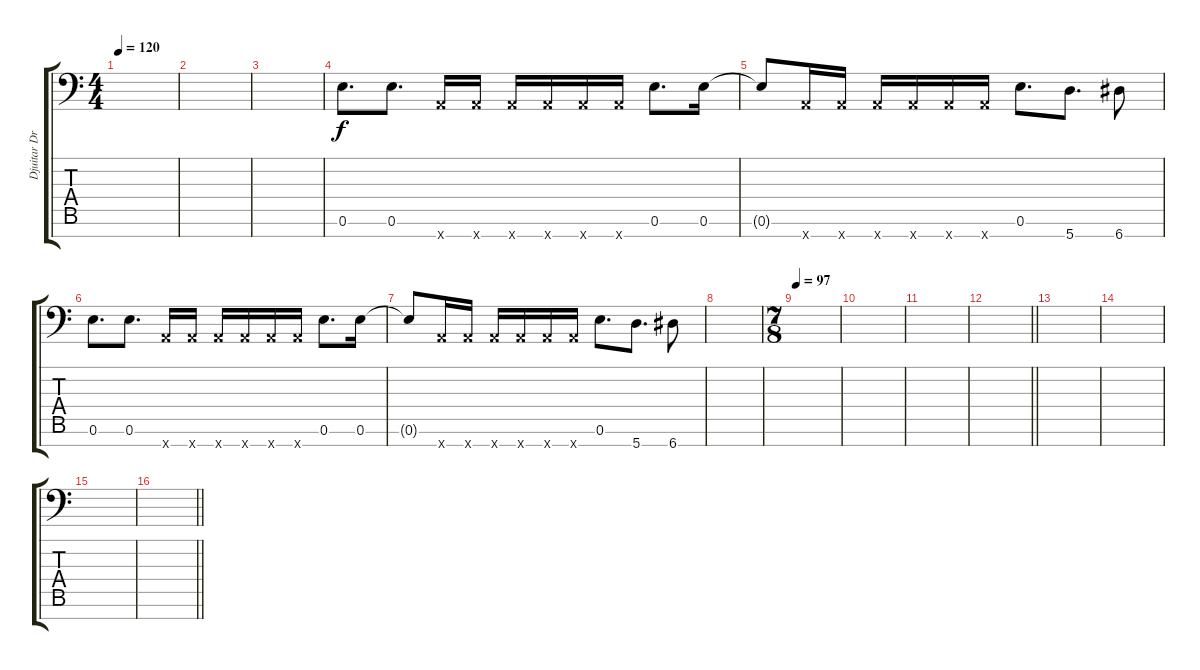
\track ("Djuitar Dropped A" "Djuitar Dr") {instrument distortionguitar}
\staff {score tabs}
\tuning (E4 B3 G3 D3 A2 E2 A1) {hide}
\ts (4 4)
\tempo 120
\clef f4
\ks c
|
|
|
0.6.8{d} 0.6.8{d} 0.7{x}.16 0.7{x}.16 0.7{x}.16 0.7{x}.16 0.7{x}.16 0.7{x}.16 0.6.8{d} 0.6.16 |
0.6{t}.8 0.7{x}.16 0.7{x}.16 0.7{x}.16 0.7{x}.16 0.7{x}.16 0.7{x}.16 0.6.8{d} 5.7.8{d} 6.7.8 |
0.6.8{d} 0.6.8{d} 0.7{x}.16 0.7{x}.16 0.7{x}.16 0.7{x}.16 0.7{x}.16 0.7{x}.16 0.6.8{d} 0.6.16 |
0.6{t}.8 0.7{x}.16 0.7{x}.16 0.7{x}.16 0.7{x}.16 0.7{x}.16 0.7{x}.16 0.6.8{d} 5.7.8{d} 6.7.8 |
|
\ts (7 8)
\tempo 97
|
|
|
\barLineRight lightlight
|
|
|
|
\barLineRight lightlight
